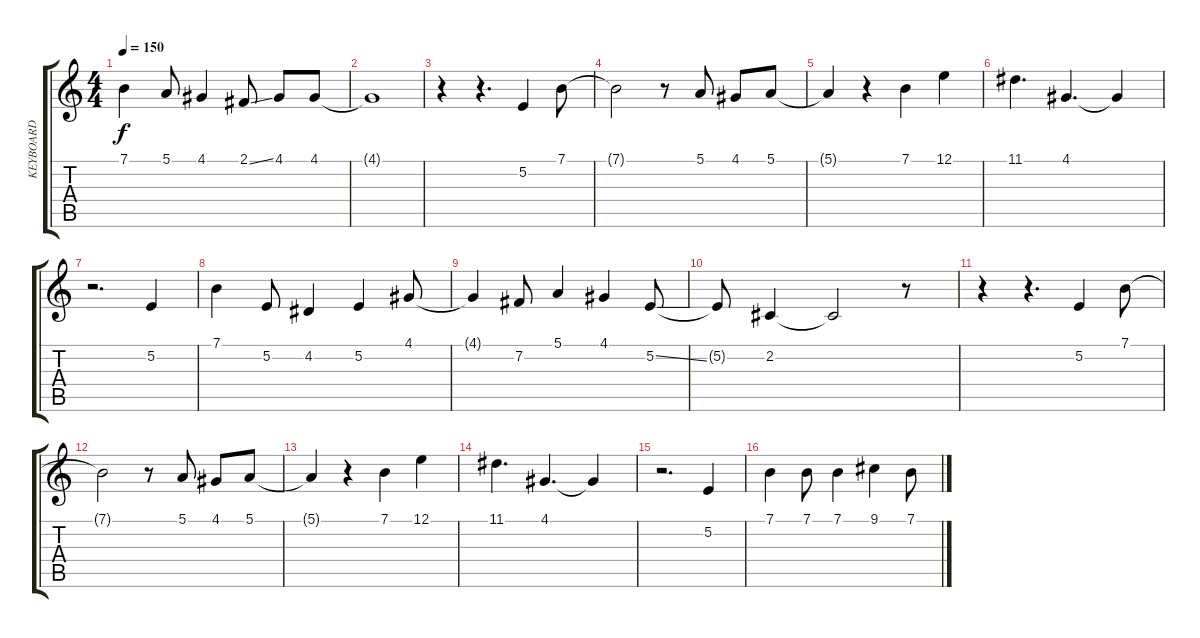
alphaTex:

\track ("KEYBOARD" "KEYBOARD") {instrument electricgrandpiano}
\staff {score tabs}
\tuning (E4 B3 G3 D3 A2 E2) {hide}
\ts (4 4)
\tempo 150
\clef g2
\ks c
7.1{t}.4{dy f} 5.1.8 4.1.4 2.1{ss}.8 4.1.8 4.1.8 |
4.1{t}.1 |
r.4 r.4{d} 5.2.4 7.1.8 |
7.1{t}.2 r.8 5.1.8 4.1.8 5.1.8 |
5.1{t}.4 r.4 7.1.4 12.1.4 |
11.1.4{d} 4.1.4{d} 4.1{t}.4 |
r.2{d} 5.2.4 |
7.1.4 5.2.8 4.2.4 5.2.4 4.1.8 |
4.1{t}.4 7.2.8 5.1.4 4.1.4 5.2{ss}.8 |
5.2{t}.8 2.2.4 2.2{t}.2 r.8 |
r.4 r.4{d} 5.2.4 7.1.8 |
7.1{t}.2 r.8 5.1.8 4.1.8 5.1.8 |
5.1{t}.4 r.4 7.1.4 12.1.4 |
11.1.4{d} 4.1.4{d} 4.1{t}.4 |
r.2{d} 5.2.4 |
7.1.4 7.1.8 7.1.4 9.1.4 7.1.8
